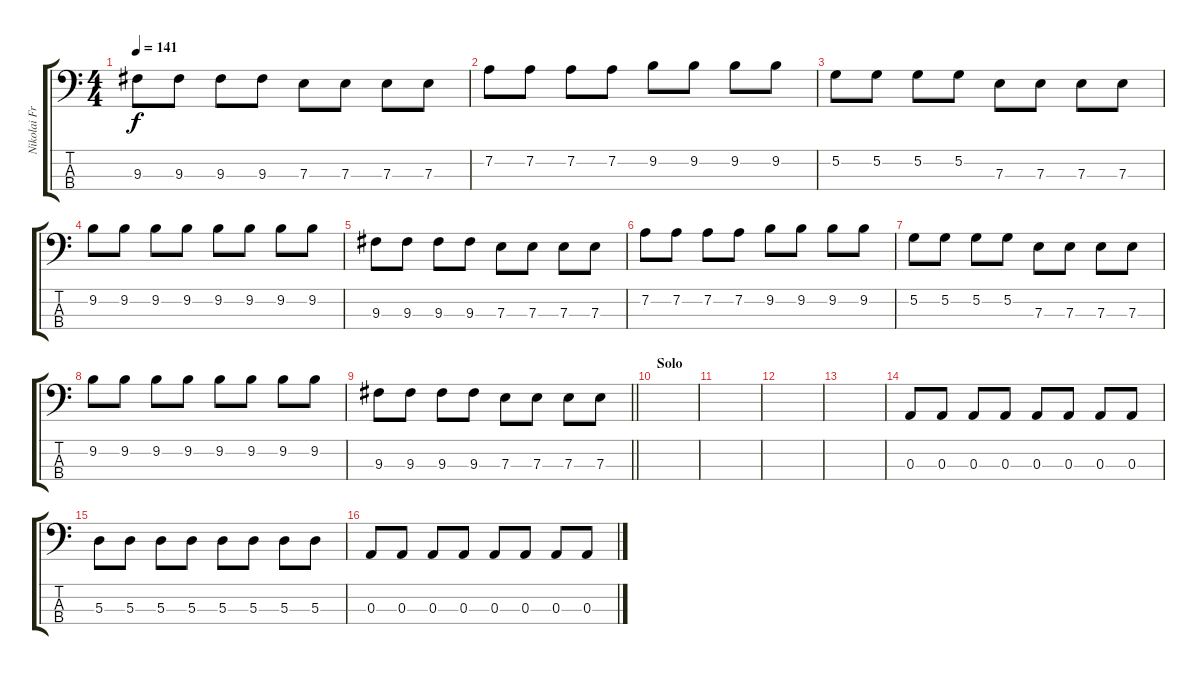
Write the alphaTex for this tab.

\track ("Nikolai Fraiture - Bass" "Nikolai Fr") {instrument acousticguitarnylon}
\staff {score tabs}
\tuning (G2 D2 A1 E1) {hide}
\ts (4 4)
\tempo 141
\clef f4
\ks c
9.3.8{dy f} 9.3.8 9.3.8 9.3.8 7.3.8 7.3.8 7.3.8 7.3.8 |
7.2.8 7.2.8 7.2.8 7.2.8 9.2.8 9.2.8 9.2.8 9.2.8 |
5.2.8 5.2.8 5.2.8 5.2.8 7.3.8 7.3.8 7.3.8 7.3.8 |
9.2.8 9.2.8 9.2.8 9.2.8 9.2.8 9.2.8 9.2.8 9.2.8 |
9.3.8 9.3.8 9.3.8 9.3.8 7.3.8 7.3.8 7.3.8 7.3.8 |
7.2.8 7.2.8 7.2.8 7.2.8 9.2.8 9.2.8 9.2.8 9.2.8 |
5.2.8 5.2.8 5.2.8 5.2.8 7.3.8 7.3.8 7.3.8 7.3.8 |
9.2.8 9.2.8 9.2.8 9.2.8 9.2.8 9.2.8 9.2.8 9.2.8 |
\barLineRight lightlight
9.3.8 9.3.8 9.3.8 9.3.8 7.3.8 7.3.8 7.3.8 7.3.8 |
\section ("" "Solo")
|
|
|
|
0.3.8 0.3.8 0.3.8 0.3.8 0.3.8 0.3.8 0.3.8 0.3.8 |
5.3.8 5.3.8 5.3.8 5.3.8 5.3.8 5.3.8 5.3.8 5.3.8 |
0.3.8 0.3.8 0.3.8 0.3.8 0.3.8 0.3.8 0.3.8 0.3.8
